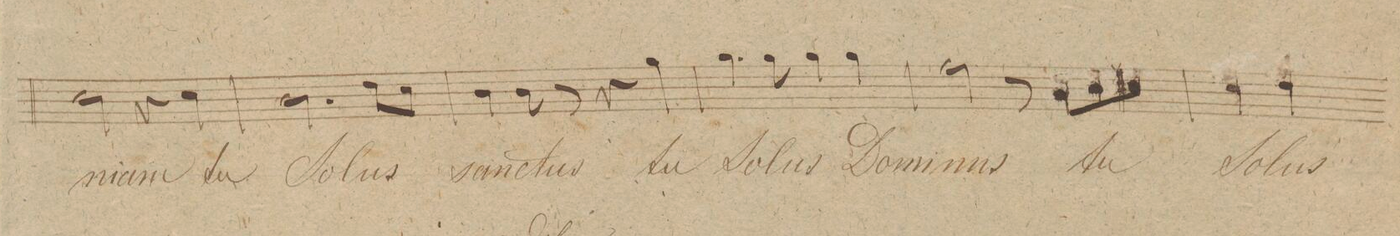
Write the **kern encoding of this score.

**kern	**text	**dynam
*I"Tenore.	*	*
*clefC4	*	*
*k[f#c#g#]	*	*
*met(c)	*	*
*M4/4	*	*
2B\	-ni_am	.
4r	.	.
4B\	tu	.
=166	=166	=166
2.A\	So-	.
8c#\L	-lus	.
8B\J	.	.
=167	=167	=167
4A\	san-	.
8A\	-ctus	.
8r	.	.
4r	.	.
4f#\	tu	.
=168	=168	=168
4.f#\	So-	.
8f#\	-lus	.
4f#\	Do-	.
4f#\	-mi-	.
=169	=169	=169
2e\	-nus	.
8r	.	.
8G#\L	to	.
8A\	.	.
8A#X\J	.	.
=170	=170	=170
4B\	So-	.
4c#\	-lus	.
*-	*-	*-
